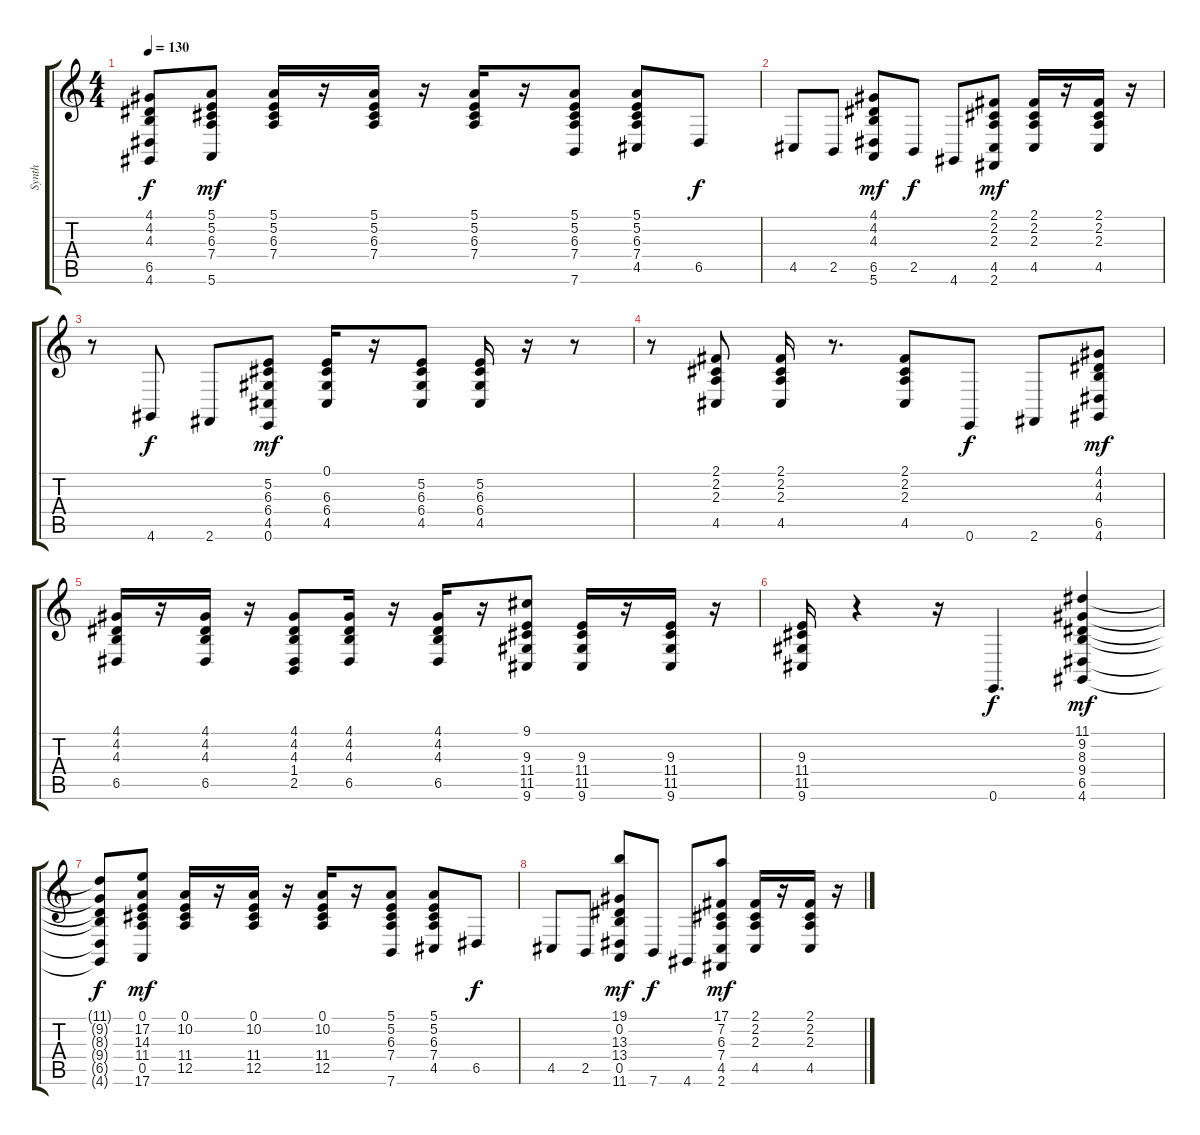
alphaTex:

\track ("Synth" "Synth") {instrument stringensemble1}
\staff {score tabs}
\tuning (E4 B3 G3 D3 A2 E2) {hide}
\ts (4 4)
\tempo 130
\clef g2
\ks c
(4.1{t} 4.2{t} 4.3{t} 6.5{t} 4.6{t}).8{dy f} (5.1 5.2 6.3 7.4 5.6).8{dy mf} (5.1 5.2 6.3 7.4).16 r.16 (5.1 5.2 6.3 7.4).16 r.16 (5.1 5.2 6.3 7.4).16 r.16 (5.1 5.2 6.3 7.4 7.6).8 (5.1 5.2 6.3 7.4 4.5).8 6.5.8{dy f} |
4.5.8 2.5.8 (4.1 4.2 4.3 6.5 5.6).8{dy mf} 2.5.8{dy f} 4.6.8 (2.1 2.2 2.3 4.5 2.6).8{dy mf} (2.1 2.2 2.3 4.5).16 r.16 (2.1 2.2 2.3 4.5).16 r.16 |
r.8 4.6.8{dy f} 2.6.8 (5.2 6.3 6.4 4.5 0.6).8{dy mf} (0.1 6.3 6.4 4.5).16 r.16 (5.2 6.3 6.4 4.5).8 (5.2 6.3 6.4 4.5).16 r.16 r.8 |
r.8 (2.1 2.2 2.3 4.5).8 (2.1 2.2 2.3 4.5).16 r.8{d} (2.1 2.2 2.3 4.5).8 0.6.8{dy f} 2.6.8 (4.1 4.2 4.3 6.5 4.6).8{dy mf} |
(4.1 4.2 4.3 6.5).16 r.16 (4.1 4.2 4.3 6.5).16 r.16 (4.1 4.2 4.3 1.4 2.5).8 (4.1 4.2 4.3 6.5).16 r.16 (4.1 4.2 4.3 6.5).16 r.16 (9.1 9.3 11.4 11.5 9.6).8 (9.3 11.4 11.5 9.6).16 r.16 (9.3 11.4 11.5 9.6).16 r.16 |
(9.3 11.4 11.5 9.6).16 r.4 r.16 0.6.4{d dy f} (11.1 9.2 8.3 9.4 6.5 4.6).4{dy mf} |
(11.1{t} 9.2{t} 8.3{t} 9.4{t} 6.5{t} 4.6{t}).8{dy f} (0.1 17.2 14.3 11.4 0.5 17.6).8{dy mf} (0.1 10.2 11.4 12.5).16 r.16 (0.1 10.2 11.4 12.5).16 r.16 (0.1 10.2 11.4 12.5).16 r.16 (5.1 5.2 6.3 7.4 7.6).8 (5.1 5.2 6.3 7.4 4.5).8 6.5.8{dy f} |
4.5.8 2.5.8 (19.1 0.2 13.3 13.4 0.5 11.6).8{dy mf} 7.6.8{dy f} 4.6.8 (17.1 7.2 6.3 7.4 4.5 2.6).8{dy mf} (2.1 2.2 2.3 4.5).16 r.16 (2.1 2.2 2.3 4.5).16 r.16
